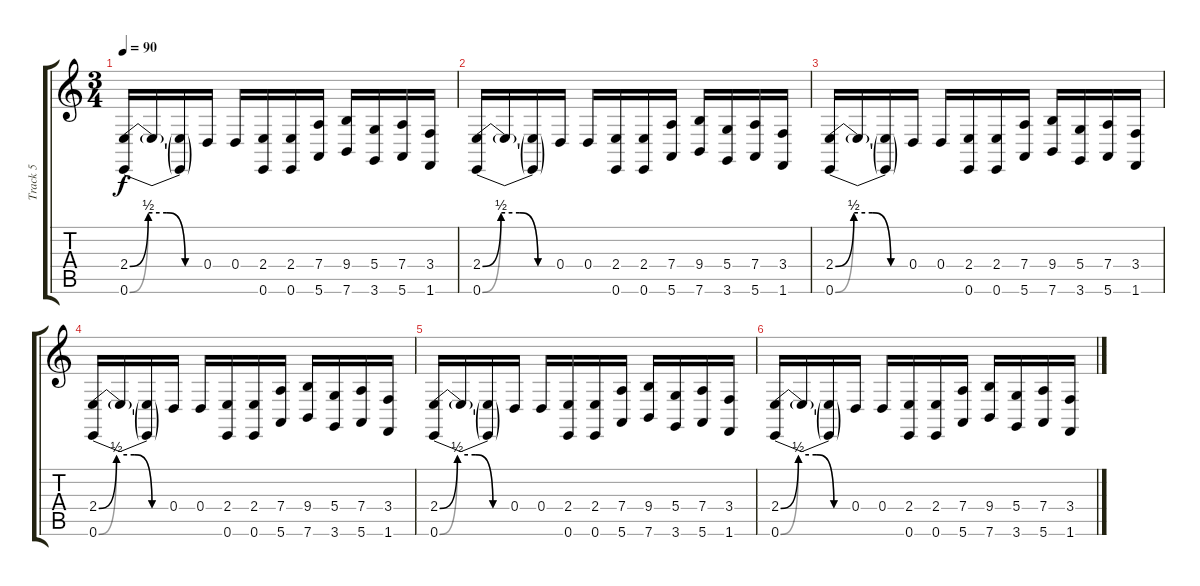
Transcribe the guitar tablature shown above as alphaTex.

\track ("Track 5" "Track 5") {instrument stringensemble1}
\staff {score tabs}
\tuning (E4 B3 G3 D3 A2 E2) {hide}
\ts (3 4)
\tempo 90
\clef g2
\ks c
(2.4{be (custom 0 0 15 2 30 2 45 0 60 0)} 0.6{be (custom 0 0 15 2 30 2 45 0 60 0)}).16{dy f instrument lead2sawtooth} 2.4{t}.16 (2.4{t} 0.6{t}).16 0.4.16 0.4.16 (2.4 0.6).16 (2.4 0.6).16 (7.4 5.6).16 (9.4 7.6).16 (5.4 3.6).16 (7.4 5.6).16 (3.4 1.6).16 |
(2.4{be (custom 0 0 15 2 30 2 45 0 60 0)} 0.6{be (custom 0 0 15 2 30 2 45 0 60 0)}).16{instrument lead2sawtooth} 2.4{t}.16 (2.4{t} 0.6{t}).16 0.4.16 0.4.16 (2.4 0.6).16 (2.4 0.6).16 (7.4 5.6).16 (9.4 7.6).16 (5.4 3.6).16 (7.4 5.6).16 (3.4 1.6).16 |
(2.4{be (custom 0 0 15 2 30 2 45 0 60 0)} 0.6{be (custom 0 0 15 2 30 2 45 0 60 0)}).16{instrument lead2sawtooth} 2.4{t}.16 (2.4{t} 0.6{t}).16 0.4.16 0.4.16 (2.4 0.6).16 (2.4 0.6).16 (7.4 5.6).16 (9.4 7.6).16 (5.4 3.6).16 (7.4 5.6).16 (3.4 1.6).16 |
(2.4{be (custom 0 0 15 2 30 2 45 0 60 0)} 0.6{be (custom 0 0 15 2 30 2 45 0 60 0)}).16{instrument lead2sawtooth} 2.4{t}.16 (2.4{t} 0.6{t}).16 0.4.16 0.4.16 (2.4 0.6).16 (2.4 0.6).16 (7.4 5.6).16 (9.4 7.6).16 (5.4 3.6).16 (7.4 5.6).16 (3.4 1.6).16 |
(2.4{be (custom 0 0 15 2 30 2 45 0 60 0)} 0.6{be (custom 0 0 15 2 30 2 45 0 60 0)}).16{instrument lead2sawtooth} 2.4{t}.16 (2.4{t} 0.6{t}).16 0.4.16 0.4.16 (2.4 0.6).16 (2.4 0.6).16 (7.4 5.6).16 (9.4 7.6).16 (5.4 3.6).16 (7.4 5.6).16 (3.4 1.6).16 |
(2.4{be (custom 0 0 15 2 30 2 45 0 60 0)} 0.6{be (custom 0 0 15 2 30 2 45 0 60 0)}).16{instrument lead2sawtooth} 2.4{t}.16 (2.4{t} 0.6{t}).16 0.4.16 0.4.16 (2.4 0.6).16 (2.4 0.6).16 (7.4 5.6).16 (9.4 7.6).16 (5.4 3.6).16 (7.4 5.6).16 (3.4 1.6).16
